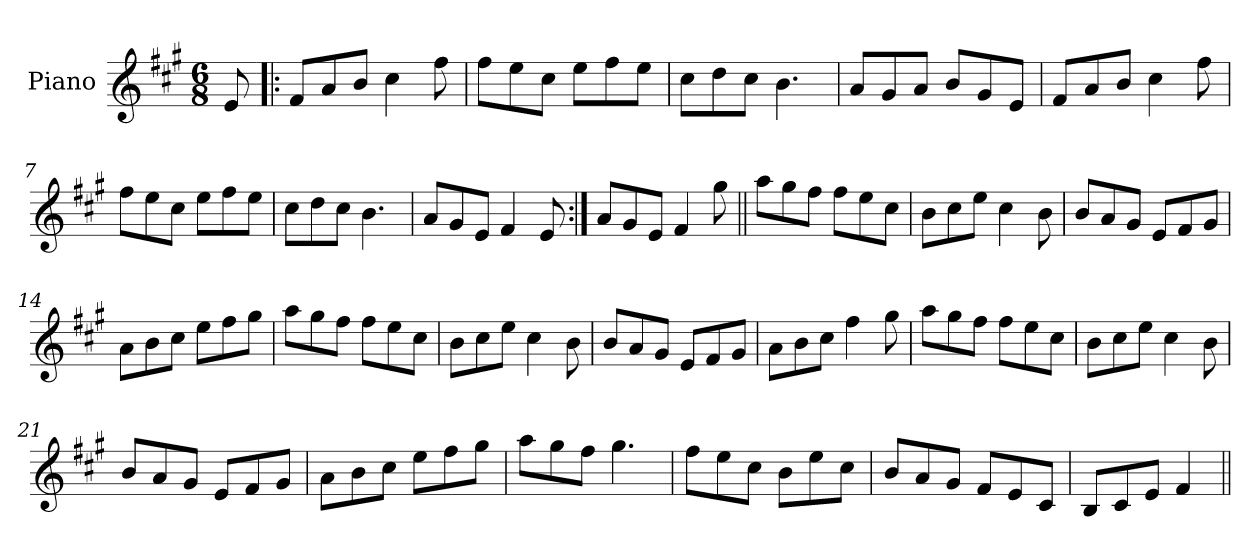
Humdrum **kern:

**kern
*part1
*staff1
*I"Piano
*I'Pno
*clefG2
*k[f#c#g#]
*A:
*M6/8
=1
8e/
=2!|:
8f#/L
8a/
8b/J
4cc#\
8ff#\
=3
8ff#\L
8ee\
8cc#\J
8ee\L
8ff#\
8ee\J
=4
8cc#\L
8dd\
8cc#\J
4.b\
=5
8a/L
8g#/
8a/J
8b/L
8g#/
8e/J
=6
8f#/L
8a/
8b/J
4cc#\
8ff#\
=7
8ff#\L
8ee\
8cc#\J
8ee\L
8ff#\
8ee\J
=8
8cc#\L
8dd\
8cc#\J
4.b\
=9
8a/L
8g#/
8e/J
4f#/
8e/
=10:|!
8a/L
8g#/
8e/J
4f#/
8gg#\
=11||
8aa\L
8gg#\
8ff#\J
8ff#\L
8ee\
8cc#\J
=12
8b\L
8cc#\
8ee\J
4cc#\
8b\
=13
8b/L
8a/
8g#/J
8e/L
8f#/
8g#/J
=14
8a\L
8b\
8cc#\J
8ee\L
8ff#\
8gg#\J
=15
8aa\L
8gg#\
8ff#\J
8ff#\L
8ee\
8cc#\J
=16
8b\L
8cc#\
8ee\J
4cc#\
8b\
=17
8b/L
8a/
8g#/J
8e/L
8f#/
8g#/J
=18
8a\L
8b\
8cc#\J
4ff#\
8gg#\
=19
8aa\L
8gg#\
8ff#\J
8ff#\L
8ee\
8cc#\J
=20
8b\L
8cc#\
8ee\J
4cc#\
8b\
=21
8b/L
8a/
8g#/J
8e/L
8f#/
8g#/J
=22
8a\L
8b\
8cc#\J
8ee\L
8ff#\
8gg#\J
=23
8aa\L
8gg#\
8ff#\J
4.gg#\
=24
8ff#\L
8ee\
8cc#\J
8b\L
8ee\
8cc#\J
=25
8b/L
8a/
8g#/J
8f#/L
8e/
8c#/J
=26
8B/L
8c#/
8e/J
4f#/
=||
*-
